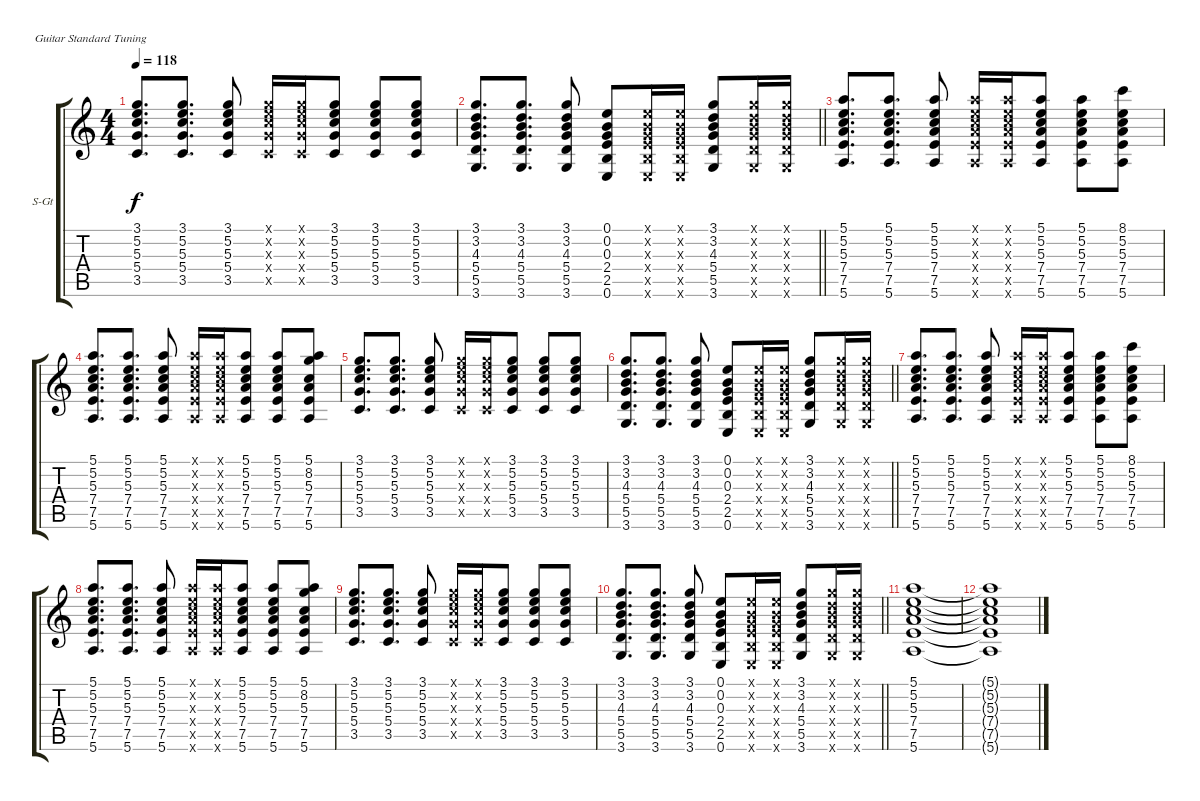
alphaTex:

\bracketExtendMode groupsimilarinstruments
\firstSystemTrackNameOrientation horizontal
\otherSystemsTrackNameOrientation horizontal
\track ("Гитара 1" "S-Gt") {instrument acousticguitarsteel}
\staff {score tabs}
\tuning (E4 B3 G3 D3 A2 E2)
\ts (4 4)
\tempo 118
\clef g2
\ks c
(3.1 5.2 5.3 5.4 3.5).8{d dy f} (3.1 5.2 5.3 5.4 3.5).8{d} (3.1 5.2 5.3 5.4 3.5).8 (3.1{x} 5.2{x} 5.3{x} 5.4{x} 3.5{x}).16 (3.1{x} 5.2{x} 5.3{x} 5.4{x} 3.5{x}).16 (3.1 5.2 5.3 5.4 3.5).8 (3.1 5.2 5.3 5.4 3.5).8 (3.1 5.2 5.3 5.4 3.5).8 |
\barLineRight lightlight
(3.1 3.2 4.3 5.4 5.5 3.6).8{d} (3.1 3.2 4.3 5.4 5.5 3.6).8{d} (3.1 3.2 4.3 5.4 5.5 3.6).8 (0.1 0.2 0.3 2.4 2.5 0.6).8 (0.1{x} 0.2{x} 0.3{x} 2.4{x} 2.5{x} 0.6{x}).16 (0.1{x} 0.2{x} 0.3{x} 2.4{x} 2.5{x} 0.6{x}).16 (3.1 3.2 4.3 5.4 5.5 3.6).8 (3.1{x} 3.2{x} 4.3{x} 5.4{x} 5.5{x} 3.6{x}).16 (3.1{x} 3.2{x} 4.3{x} 5.4{x} 5.5{x} 3.6{x}).16 |
(5.1 5.2 5.3 7.4 7.5 5.6).8{d} (5.1 5.2 5.3 7.4 7.5 5.6).8{d} (5.1 5.2 5.3 7.4 7.5 5.6).8 (5.1{x} 5.2{x} 5.3{x} 7.4{x} 7.5{x} 5.6{x}).16 (5.1{x} 5.2{x} 5.3{x} 7.4{x} 7.5{x} 5.6{x}).16 (5.1 5.2 5.3 7.4 7.5 5.6).8 (5.1 5.2 5.3 7.4 7.5 5.6).8 (8.1 5.2 5.3 7.4 7.5 5.6).8 |
(5.1 5.2 5.3 7.4 7.5 5.6).8{d} (5.1 5.2 5.3 7.4 7.5 5.6).8{d} (5.1 5.2 5.3 7.4 7.5 5.6).8 (5.1{x} 5.2{x} 5.3{x} 7.4{x} 7.5{x} 5.6{x}).16 (5.1{x} 5.2{x} 5.3{x} 7.4{x} 7.5{x} 5.6{x}).16 (5.1 5.2 5.3 7.4 7.5 5.6).8 (5.1 5.2 5.3 7.4 7.5 5.6).8 (5.1 8.2 5.3 7.4 7.5 5.6).8 |
(3.1 5.2 5.3 5.4 3.5).8{d} (3.1 5.2 5.3 5.4 3.5).8{d} (3.1 5.2 5.3 5.4 3.5).8 (3.1{x} 5.2{x} 5.3{x} 5.4{x} 3.5{x}).16 (3.1{x} 5.2{x} 5.3{x} 5.4{x} 3.5{x}).16 (3.1 5.2 5.3 5.4 3.5).8 (3.1 5.2 5.3 5.4 3.5).8 (3.1 5.2 5.3 5.4 3.5).8 |
\barLineRight lightlight
(3.1 3.2 4.3 5.4 5.5 3.6).8{d} (3.1 3.2 4.3 5.4 5.5 3.6).8{d} (3.1 3.2 4.3 5.4 5.5 3.6).8 (0.1 0.2 0.3 2.4 2.5 0.6).8 (0.1{x} 0.2{x} 0.3{x} 2.4{x} 2.5{x} 0.6{x}).16 (0.1{x} 0.2{x} 0.3{x} 2.4{x} 2.5{x} 0.6{x}).16 (3.1 3.2 4.3 5.4 5.5 3.6).8 (3.1{x} 3.2{x} 4.3{x} 5.4{x} 5.5{x} 3.6{x}).16 (3.1{x} 3.2{x} 4.3{x} 5.4{x} 5.5{x} 3.6{x}).16 |
(5.1 5.2 5.3 7.4 7.5 5.6).8{d} (5.1 5.2 5.3 7.4 7.5 5.6).8{d} (5.1 5.2 5.3 7.4 7.5 5.6).8 (5.1{x} 5.2{x} 5.3{x} 7.4{x} 7.5{x} 5.6{x}).16 (5.1{x} 5.2{x} 5.3{x} 7.4{x} 7.5{x} 5.6{x}).16 (5.1 5.2 5.3 7.4 7.5 5.6).8 (5.1 5.2 5.3 7.4 7.5 5.6).8 (8.1 5.2 5.3 7.4 7.5 5.6).8 |
(5.1 5.2 5.3 7.4 7.5 5.6).8{d} (5.1 5.2 5.3 7.4 7.5 5.6).8{d} (5.1 5.2 5.3 7.4 7.5 5.6).8 (5.1{x} 5.2{x} 5.3{x} 7.4{x} 7.5{x} 5.6{x}).16 (5.1{x} 5.2{x} 5.3{x} 7.4{x} 7.5{x} 5.6{x}).16 (5.1 5.2 5.3 7.4 7.5 5.6).8 (5.1 5.2 5.3 7.4 7.5 5.6).8 (5.1 8.2 5.3 7.4 7.5 5.6).8 |
(3.1 5.2 5.3 5.4 3.5).8{d} (3.1 5.2 5.3 5.4 3.5).8{d} (3.1 5.2 5.3 5.4 3.5).8 (3.1{x} 5.2{x} 5.3{x} 5.4{x} 3.5{x}).16 (3.1{x} 5.2{x} 5.3{x} 5.4{x} 3.5{x}).16 (3.1 5.2 5.3 5.4 3.5).8 (3.1 5.2 5.3 5.4 3.5).8 (3.1 5.2 5.3 5.4 3.5).8 |
\barLineRight lightlight
(3.1 3.2 4.3 5.4 5.5 3.6).8{d} (3.1 3.2 4.3 5.4 5.5 3.6).8{d} (3.1 3.2 4.3 5.4 5.5 3.6).8 (0.1 0.2 0.3 2.4 2.5 0.6).8 (0.1{x} 0.2{x} 0.3{x} 2.4{x} 2.5{x} 0.6{x}).16 (0.1{x} 0.2{x} 0.3{x} 2.4{x} 2.5{x} 0.6{x}).16 (3.1 3.2 4.3 5.4 5.5 3.6).8 (3.1{x} 3.2{x} 4.3{x} 5.4{x} 5.5{x} 3.6{x}).16 (3.1{x} 3.2{x} 4.3{x} 5.4{x} 5.5{x} 3.6{x}).16 |
(5.1 5.2 5.3 7.4 7.5 5.6).1 |
(5.1{t} 5.2{t} 5.3{t} 7.4{t} 7.5{t} 5.6{t}).1
